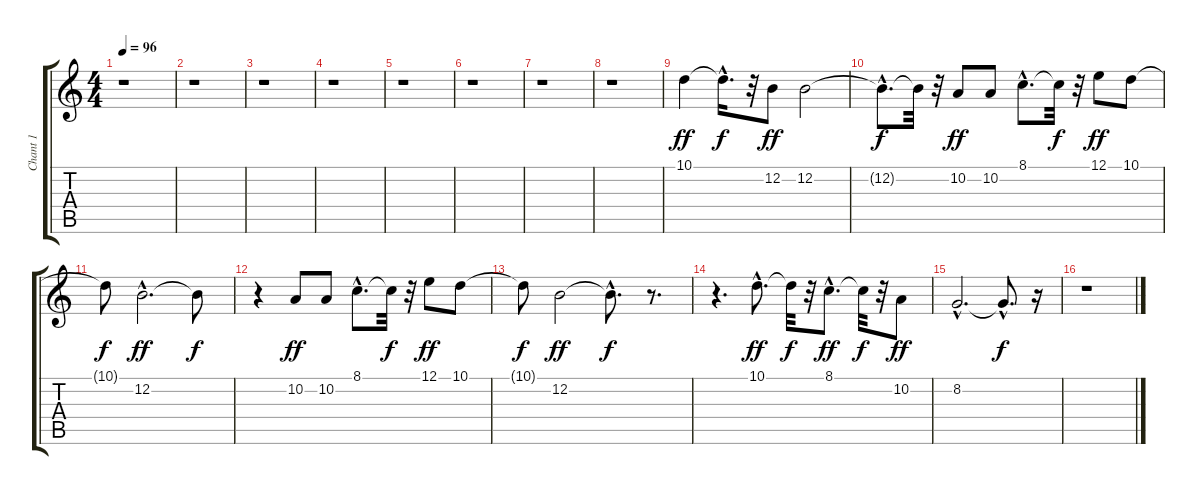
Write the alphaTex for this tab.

\track ("Chant 1" "Chant 1") {instrument synthvoice}
\staff {score tabs}
\tuning (E4 B3 G3 D3 A2 E2) {hide}
\ts (4 4)
\tempo 96
\clef g2
\ks c
r.1{dy ff instrument synthvoice} |
r.1 |
r.1 |
r.1 |
r.1 |
r.1 |
r.1 |
r.1 |
10.1.4 10.1{hac t}.16{d dy f} r.32 12.2.8{dy ff} 12.2.2 |
12.2{hac t}.8{d dy f} 12.2{t}.32 r.32 10.2.8{dy ff} 10.2.8 8.1{hac}.8{d} 8.1{t}.32{dy f} r.32 12.1.8{dy ff} 10.1.8 |
10.1{t}.8{dy f} 12.2{hac}.2{d dy ff} 12.2{t}.8{dy f} |
r.4 10.2.8{dy ff} 10.2.8 8.1{hac}.8{d} 8.1{t}.32{dy f} r.32 12.1.8{dy ff} 10.1.8 |
10.1{t}.8{dy f} 12.2.2{dy ff} 12.2{hac t}.8{d dy f} r.8{d} |
r.4{d} 10.1{hac}.8{d dy ff} 10.1{t}.32{dy f} r.32 8.1{hac}.8{d dy ff} 8.1{t}.32{dy f} r.32 10.2.8{dy ff} |
8.2{hac}.2{d} 8.2{hac t}.8{d dy f} r.16 |
r.1
